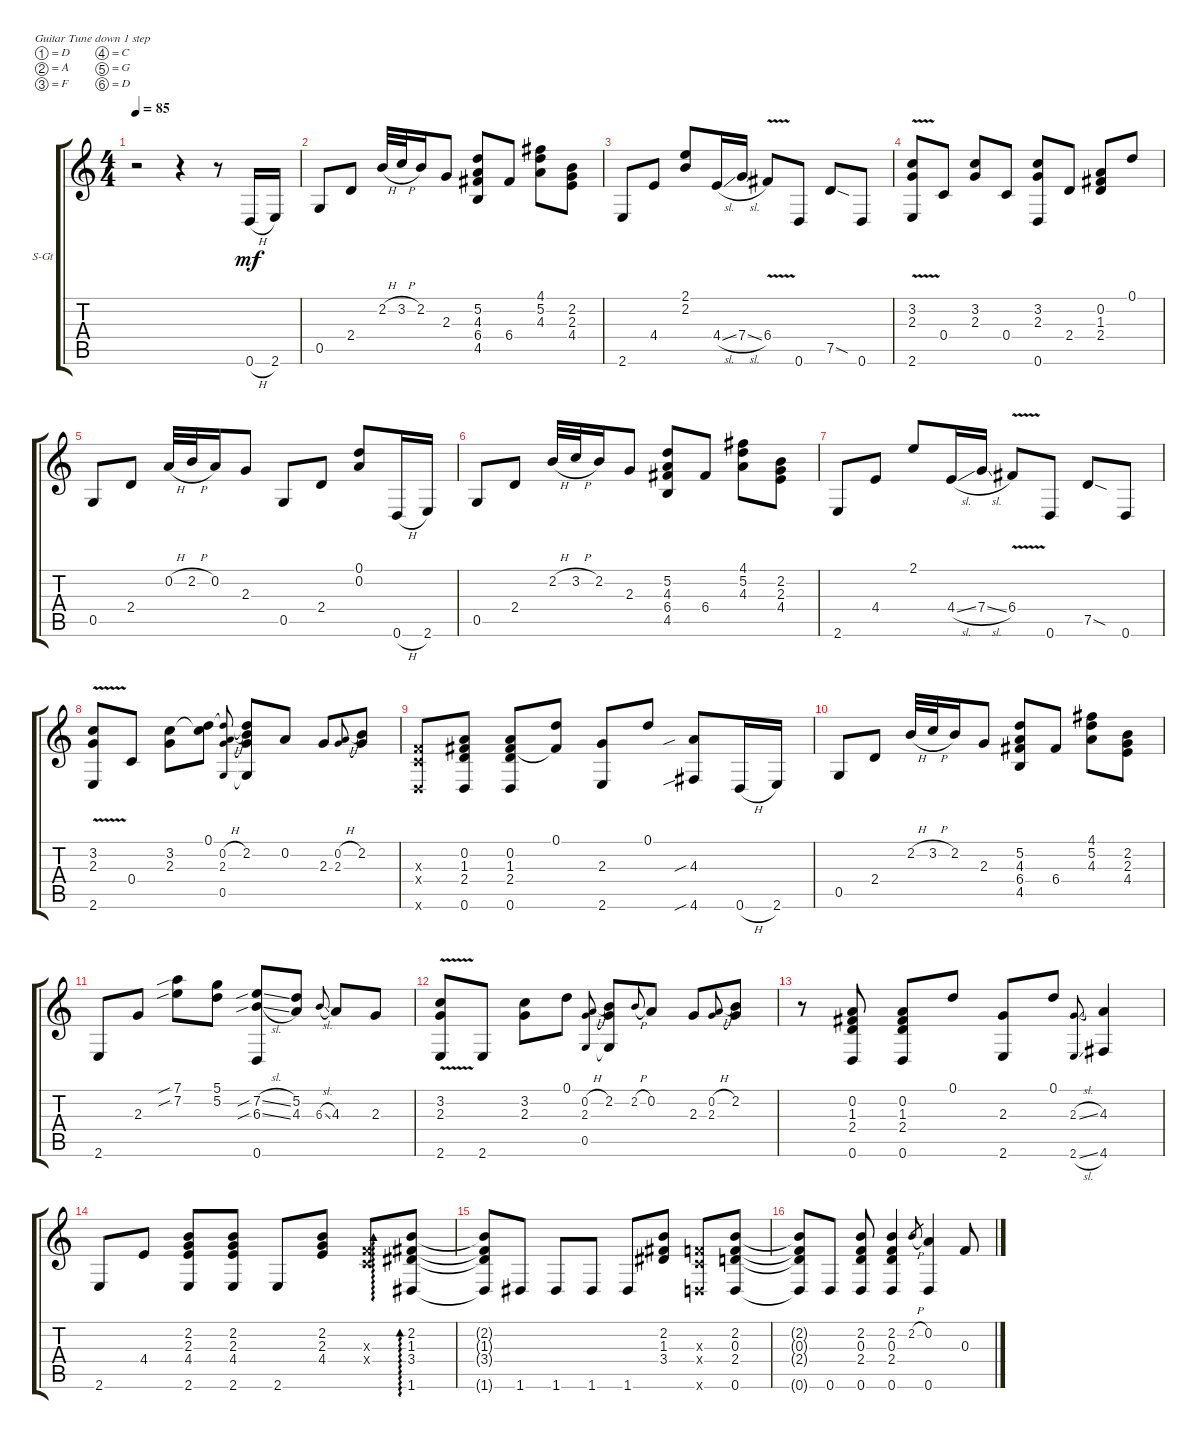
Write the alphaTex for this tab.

\defaultSystemsLayout 4
\bracketExtendMode groupsimilarinstruments
\firstSystemTrackNameOrientation horizontal
\otherSystemsTrackNameOrientation horizontal
\track ("Steel Guitar" "S-Gt") {instrument acousticguitarsteel}
\staff {score tabs}
\tuning (D4 A3 F3 C3 G2 D2)
\ts (4 4)
\tempo 85
\clef g2
\ks c
r.2{dy mf instrument acousticguitarsteel} r.4 r.8 0.6{h}.16 2.6.16 |
0.5.8 2.4.8 2.2{h}.32 3.2{h}.32 2.2.16 2.3.8 (5.2 4.3 6.4 4.5).8 6.4.8 (4.3 5.2 4.1).8 (2.2 2.3 4.4).8 |
2.6.8 4.4.8 (2.2 2.1).8 4.4{sl}.16 7.4{sl}.16 6.4{v}.8 0.6.8 7.5{sod}.8 0.6.8 |
(3.2 2.3{v} 2.6).8 0.4.8 (2.3 3.2).8 0.4.8 (2.3 3.2 0.6).8 2.4.8 (2.4 1.3 0.2).8 0.1.8 |
0.5.8 2.4.8 0.2{h}.32 2.2{h}.32 0.2.16 2.3.8 0.5.8 2.4.8 (0.1 0.2).8 0.6{h}.16 2.6.16 |
0.5.8 2.4.8 2.2{h}.32 3.2{h}.32 2.2.16 2.3.8 (5.2 4.3 6.4 4.5).8 6.4.8 (4.3 5.2 4.1).8 (2.2 2.3 4.4).8 |
2.6.8 4.4.8 2.1.8 4.4{sl}.16 7.4{sl}.16 6.4{v}.8 0.6.8 7.5{sod}.8 0.6.8 |
(3.2{v} 2.3{v} 2.6{v}).8 0.4.8 (2.3 3.2).8 (0.1 3.2{t}).8 (0.2{h} 2.3 0.5 0.1{t}).8{gr onbeat} (2.2 2.3{t} 0.5{t} 0.1{t}).8 0.2.8 2.3.8 (0.2{h} 2.3).8{gr onbeat} (2.2 2.3{t}).8 |
(0.6{x} 0.4{x} 0.3{x}).8 (0.2 1.3 2.4 0.6).8 (0.6 2.4 1.3 0.2).8 (0.1 1.3{t}).8 (2.3 2.6).8 0.1.8 (4.3{sib} 4.6{sib}).8 0.6{h}.16 2.6.16 |
0.5.8 2.4.8 2.2{h}.32 3.2{h}.32 2.2.16 2.3.8 (5.2 4.3 6.4 4.5).8 6.4.8 (5.2 4.1 4.3).8 (2.2 2.3 4.4).8 |
2.6.8 2.3.8 (7.2{sib} 7.1{sib}).8 (5.1 5.2).8 (7.2{sib sl} 6.3{sib sl} 0.6).8 (5.2 4.3).8 6.3{sl}.8{gr onbeat} 4.3.8 2.3.8 |
(3.2{v} 2.3{v} 2.6{v}).8 2.6.8 (2.3 3.2).8 0.1.8 (0.2{h} 2.3 0.5).8{gr onbeat} (2.2 2.3{t} 0.5{t}).8 2.2{h}.8{gr onbeat} 0.2.8 2.3.8 (0.2{h} 2.3).8{gr onbeat} (2.3{t} 2.2).8 |
r.8 (0.6 2.4 1.3 0.2).8 (0.2 1.3 2.4 0.6).8 0.1.8 (2.3 2.6).8 0.1.8 (2.6{sl} 2.3{sl}).8{gr onbeat} (4.3 4.6).4 |
2.6.8 4.4.8 (2.6 4.4 2.3 2.2).8 (2.6 4.4 2.3 2.2).8 2.6.8 (2.3 2.2 4.4).8 (0.4{x} 0.3{x}).8 (1.6 3.4 1.3 2.2).8{ad 0} |
(2.2{t} 1.3{t} 3.4{t} 1.6{t}).8 1.6.8 1.6.8 1.6.8 1.6.8 (3.4 1.3 2.2).8 (0.3{x} 0.4{x} 0.6{x}).8 (0.6 2.4 0.3 2.2).8 |
(2.2{t} 0.3{t} 2.4{t} 0.6{t}).8 0.6.8 (0.6 2.4 2.2 0.3).8 (0.6 0.3 2.4 2.2).4 2.2{h}.8{gr} (0.2 0.6).4 0.3.8
